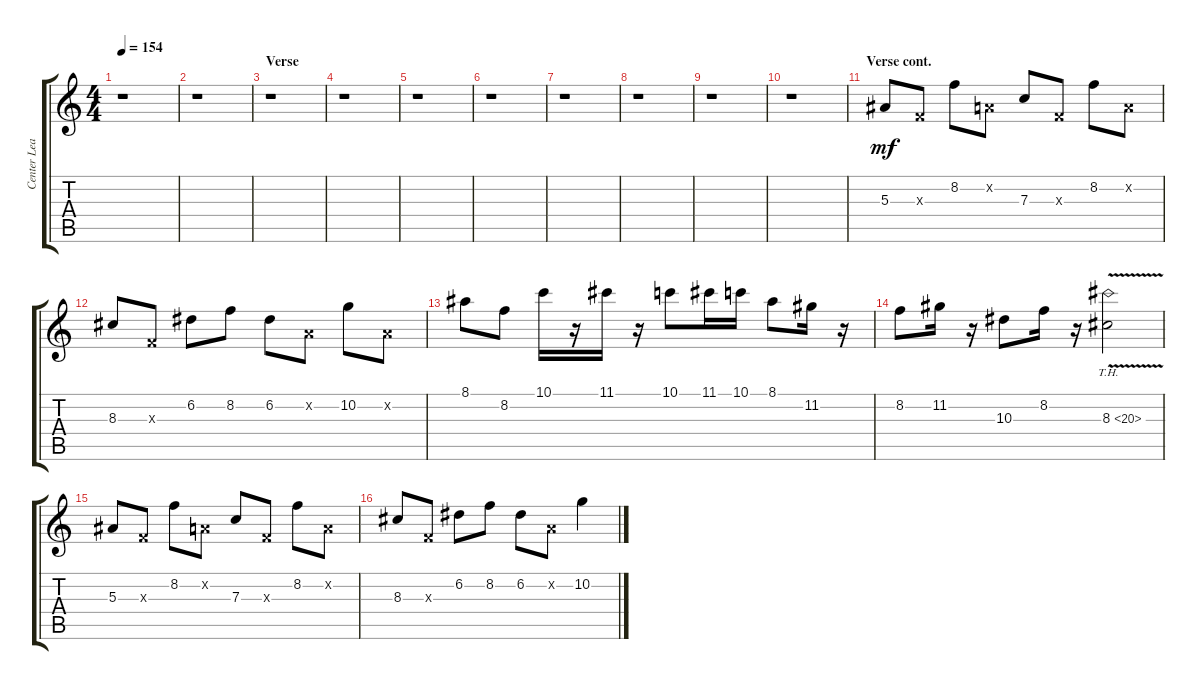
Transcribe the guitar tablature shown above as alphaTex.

\track ("Center Lead 2" "Center Lea") {instrument overdrivenguitar}
\staff {score tabs}
\tuning (D4 A3 F3 C3 G2 C2) {hide}
\ts (4 4)
\tempo 154
\clef g2
\ks aminor
r.1{dy mf} |
r.1 |
\section ("" "Verse")
r.1 |
r.1 |
r.1 |
r.1 |
r.1 |
r.1 |
r.1 |
r.1 |
\section ("" "Verse cont.")
5.3.8 0.3{x}.8 8.2.8 0.2{x}.8 7.3.8 0.3{x}.8 8.2.8 0.2{x}.8 |
8.3.8 0.3{x}.8 6.2.8 8.2.8 6.2.8 0.2{x}.8 10.2.8 0.2{x}.8 |
8.1.8 8.2.8 10.1.16 r.16 11.1.16 r.16 10.1.8 11.1.16 10.1.16 8.1.8 11.2.16 r.16 |
8.2.8 11.2.16 r.16 10.3.8 8.2.16 r.16 8.3{th 12 v}.2 |
5.3.8 0.3{x}.8 8.2.8 0.2{x}.8 7.3.8 0.3{x}.8 8.2.8 0.2{x}.8 |
8.3.8 0.3{x}.8 6.2.8 8.2.8 6.2.8 0.2{x}.8 10.2.4
